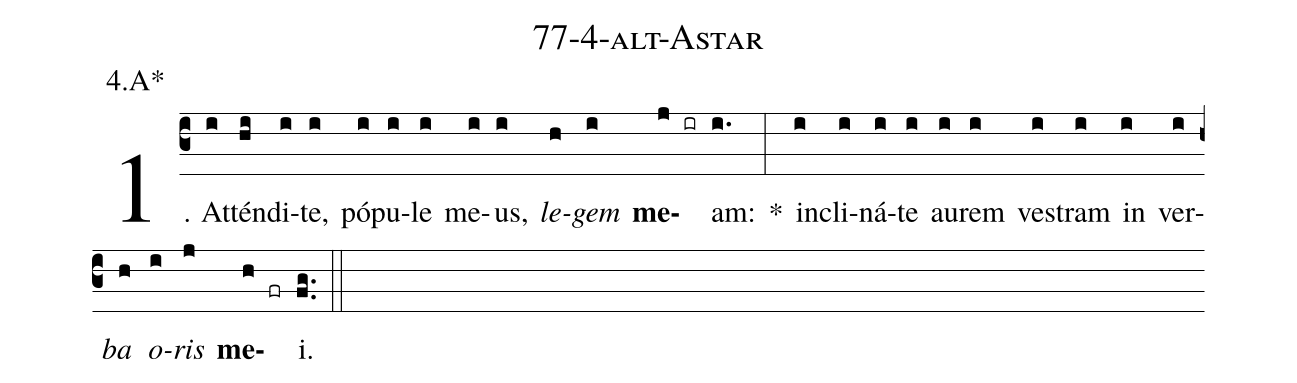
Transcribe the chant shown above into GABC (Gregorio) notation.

name: 77-4-alt-Astar;
annotation: 4.A*;
%%
(c3)1. At(i)tén(hi)di(i)te,(i) pó(i)pu(i)le(i) me(i)us,(i) <i>le</i>(h)<i>gem</i>(i) <b>me</b>(j ir)am:(i.) *(:) in(i)cli(i)ná(i)te(i) au(i)rem(i) ves(i)tram(i) in(i) ver(i)<i>ba</i>(h) <i>o</i>(i)<i>ris</i>(j) <b>me</b>(h fr)i.(fg..) (::)
